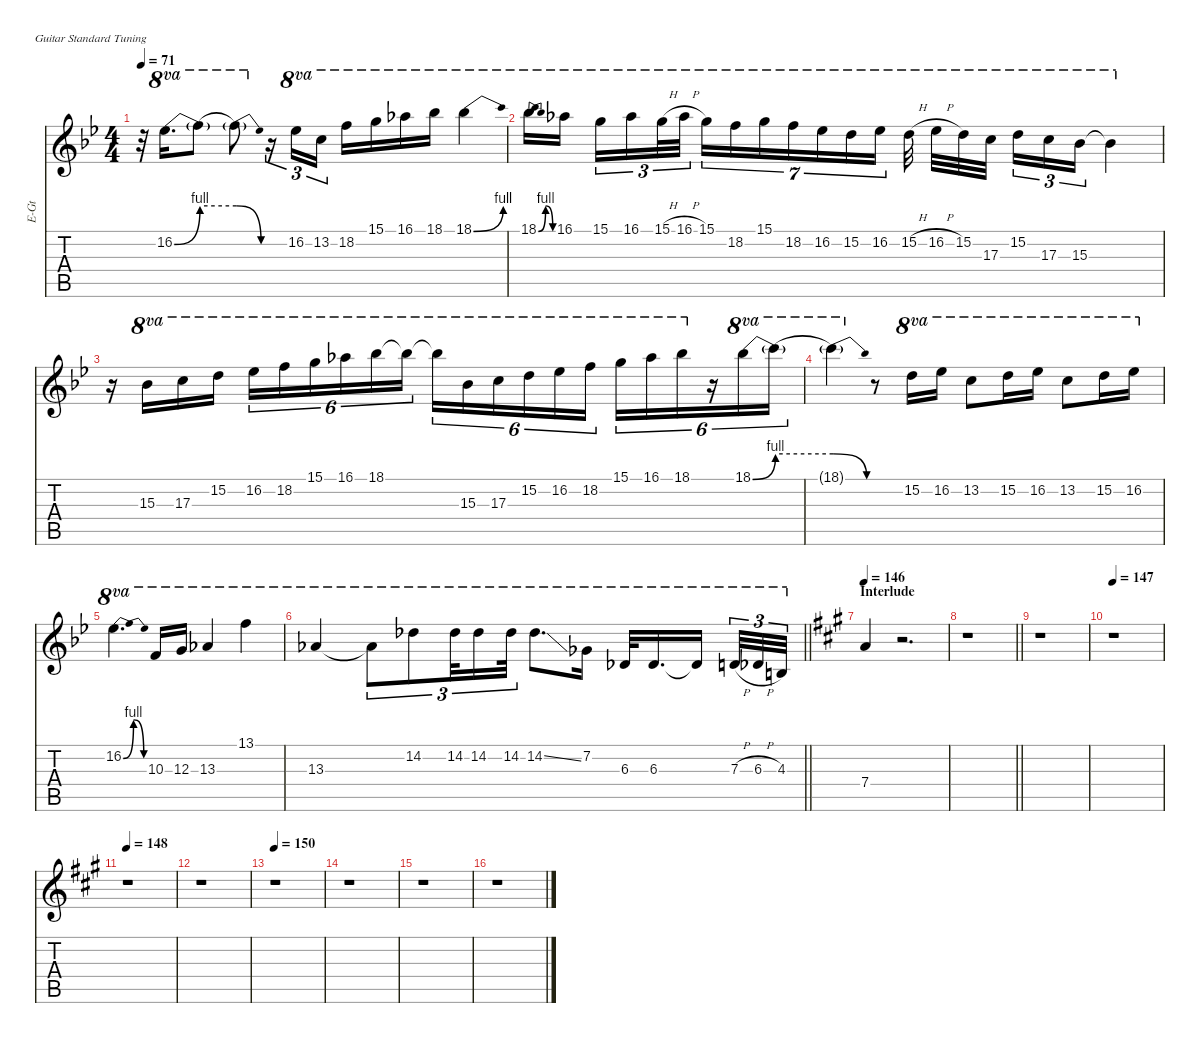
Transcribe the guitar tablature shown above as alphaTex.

\defaultSystemsLayout 8
\hideDynamics
\bracketExtendMode nobrackets
\otherSystemsTrackNameOrientation horizontal
\track ("Gtr 1" "E-Gt") {defaultSystemsLayout 8 instrument distortionguitar}
\staff {score tabs}
\tuning (E4 B3 G3 D3 A2 E2)
\ts (4 4)
\tempo 71
\clef g2
\ks gminor
r.32{dy f beam Down} 16.2{be (bend 1.7999999999999998 0 22.2 4) acc b}.16{d ot 8va beam Down} 16.2{be (hold 0 4 60 4) t}.8{ot 8va beam Down} 16.2{be (release 37.8 4 60 0) t}.8{ot 8va beam Down} r.16{tu (3 2) beam Down} 16.2{acc b}.16{tu (3 2) ot 8va beam Down} 13.2{acc forcenatural}.16{tu (3 2) ot 8va beam Down} 18.2{acc forcenatural}.16{ot 8va beam Down} 15.1{acc forcenatural}.16{ot 8va beam Down} 16.1{acc b}.16{ot 8va beam Down} 18.1{acc b}.16{ot 8va beam Down} 18.1{be (bend 2.4 0 24 4) acc b}.4{ot 8va beam Down} |
18.1{be (bendrelease 0 0 30 4 30 4 60 0) acc b}.16{ot 8va beam Down} 16.1{acc b}.16{ot 8va beam Down} 15.1{acc forcenatural}.16{tu (3 2) ot 8va beam Down} 16.1{acc b}.16{tu (3 2) ot 8va beam Down} 15.1{h acc forcenatural}.32{tu (3 2) ot 8va beam Down} 16.1{h acc b}.32{tu (3 2) ot 8va beam Down} 15.1{acc forcenatural}.16{tu (7 4) ot 8va beam Down} 18.2{acc forcenatural}.16{tu (7 4) ot 8va beam Down} 15.1{acc forcenatural}.16{tu (7 4) ot 8va beam Down} 18.2{acc forcenatural}.16{tu (7 4) ot 8va beam Down} 16.2{acc b}.16{tu (7 4) ot 8va beam Down} 15.2{acc forcenatural}.16{tu (7 4) ot 8va beam Down} 16.2{acc b}.16{tu (7 4) ot 8va beam Down} 15.2{h acc forcenatural}.32{ot 8va beam Down} 16.2{h acc b}.32{ot 8va beam Down} 15.2{acc forcenatural}.32{ot 8va beam Down} 17.3{acc forcenatural}.32{ot 8va beam Down} 15.2{acc forcenatural}.16{tu (3 2) ot 8va beam Down} 17.3{acc forcenatural}.16{tu (3 2) ot 8va beam Down} 15.3{acc b}.16{tu (3 2) ot 8va beam Down} 15.3{t acc b}.4{ot 8va beam Down} |
r.16{beam Down} 15.3{acc b}.16{ot 8va beam Down} 17.3{acc forcenatural}.16{ot 8va beam Down} 15.2{acc forcenatural}.16{ot 8va beam Down} 16.2{acc b}.16{tu (6 4) ot 8va beam Down} 18.2{acc forcenatural}.16{tu (6 4) ot 8va beam Down} 15.1{acc forcenatural}.16{tu (6 4) ot 8va beam Down} 16.1{acc b}.16{tu (6 4) ot 8va beam Down} 18.1{acc b}.16{tu (6 4) ot 8va beam Down} 18.1{t acc b}.16{tu (6 4) ot 8va beam Down} 18.1{t acc b}.16{tu (6 4) ot 8va beam Down} 15.3{acc b}.16{tu (6 4) ot 8va beam Down} 17.3{acc forcenatural}.16{tu (6 4) ot 8va beam Down} 15.2{acc forcenatural}.16{tu (6 4) ot 8va beam Down} 16.2{acc b}.16{tu (6 4) ot 8va beam Down} 18.2{acc forcenatural}.16{tu (6 4) ot 8va beam Down} 15.1{acc forcenatural}.16{tu (6 4) ot 8va beam Down} 16.1{acc b}.16{tu (6 4) ot 8va beam Down} 18.1{acc b}.16{tu (6 4) ot 8va beam Down} r.16{tu (6 4) beam Down} 18.1{be (bend 0 0 60 4) acc b}.16{tu (6 4) ot 8va beam Down} 18.1{be (hold 0 4 60 4) t}.16{tu (6 4) ot 8va beam Down} |
18.1{be (release 37.199999999999996 4 60 0) t}.4{ot 8va beam Down} r.8{beam Down} 15.2{acc forcenatural}.16{ot 8va beam Down} 16.2{acc b}.16{ot 8va beam Down} 13.2{acc forcenatural}.8{ot 8va beam Down} 15.2{acc forcenatural}.16{ot 8va beam Down} 16.2{acc b}.16{ot 8va beam Down} 13.2{acc forcenatural}.8{ot 8va beam Down} 15.2{acc forcenatural}.16{ot 8va beam Down} 16.2{acc b}.16{ot 8va beam Down} |
16.2{be (bendrelease 2.4 0 13.799999999999999 4 50.4 4 58.8 0) acc b}.4{d ot 8va beam Down} 10.3{acc forcenatural}.16{ot 8va beam Up} 12.3{acc forcenatural}.16{ot 8va beam Up} 13.3{acc b}.4{ot 8va beam Up} 13.1{acc forcenatural}.4{ot 8va beam Down} |
\barLineRight lightlight
13.3{acc b}.4{ot 8va beam Up} 13.3{t acc b}.8{tu (3 2) ot 8va beam Down} 14.2{acc b}.8{tu (3 2) ot 8va beam Down} 14.2{acc b}.32{tu (3 2) ot 8va beam Down} 14.2{acc b}.16{tu (3 2) ot 8va beam Down} 14.2{acc b}.32{tu (3 2) ot 8va beam Down} 14.2{ss acc b}.8{d ot 8va beam Down} 7.2{acc b}.16{ot 8va beam Down} 6.3{acc b}.32{ot 8va beam Up} 6.3{acc b}.16{d ot 8va beam Up} 6.3{t acc b}.16{ot 8va beam Up} 7.3{h acc forcenatural}.32{tu (3 2) ot 8va dy mp beam Up} 6.3{h acc b}.32{tu (3 2) ot 8va beam Up} 4.3{acc forcenatural}.32{tu (3 2) ot 8va beam Up} |
\section ("" "Interlude")
\tempo 146
\ks a
7.4{acc forcenatural}.4{dy f beam Up} r.2{d beam Up} |
\barLineRight lightlight
r.1{beam Down} |
r.1{beam Down} |
\tempo 147
r.1{beam Down} |
\tempo 148
r.1{beam Down} |
r.1{beam Down} |
\tempo 150
r.1{beam Down} |
r.1{beam Down} |
r.1{beam Down} |
r.1{beam Down}
